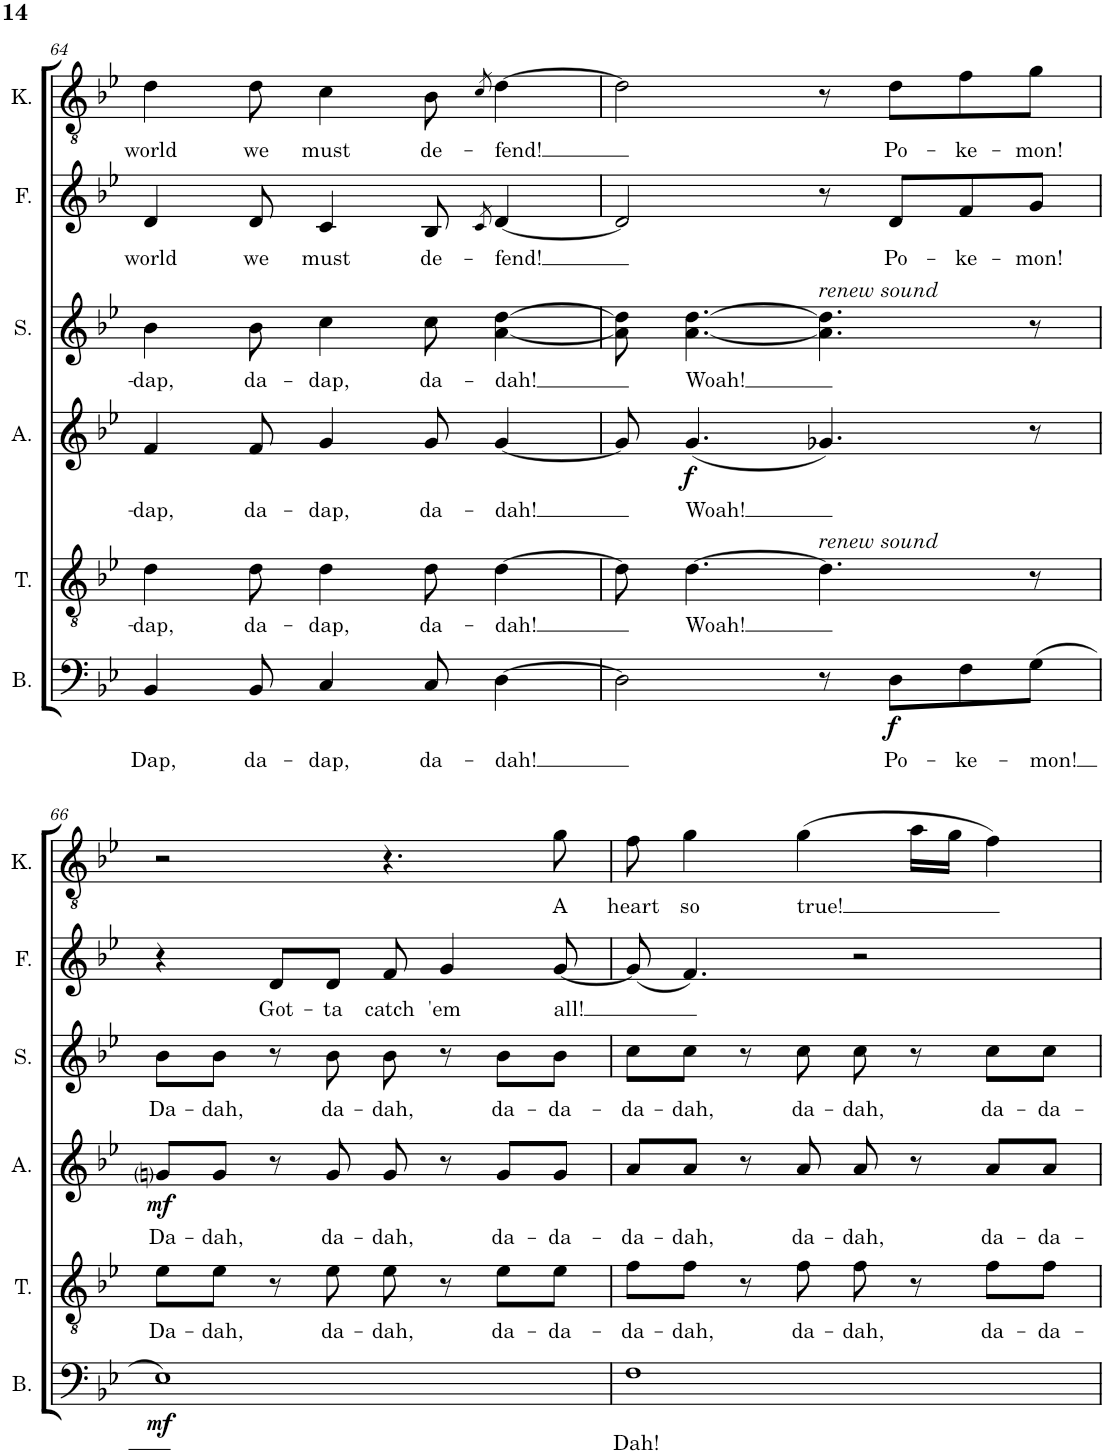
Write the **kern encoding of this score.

**kern	**text	**dynam	**kern	**text	**kern	**text	**dynam	**kern	**text	**kern	**text	**kern	**text
*part6	*part6	*part6	*part5	*part5	*part4	*part4	*part4	*part3	*part3	*part2	*part2	*part1	*part1
*staff6	*staff6	*staff6	*staff5	*staff5	*staff4	*staff4	*staff4	*staff3	*staff3	*staff2	*staff2	*staff1	*staff1
*I"Bass	*	*	*I"Tenor	*	*I"Alto	*	*	*I"Soprano	*	*I"Friend	*	*I"Ketchum	*
*I'B.	*	*	*I'T.	*	*I'A.	*	*	*I'S.	*	*I'F.	*	*I'K.	*
!!LO:PB:g=z
*clefF4	*	*	*clefGv2	*	*clefG2	*	*	*clefG2	*	*clefG2	*	*clefGv2	*
*k[b-e-]	*	*	*k[b-e-]	*	*k[b-e-]	*	*	*k[b-e-]	*	*k[b-e-]	*	*k[b-e-]	*
*M4/4	*	*	*M4/4	*	*M4/4	*	*	*M4/4	*	*M4/4	*	*M4/4	*
=64	=64	=64	=64	=64	=64	=64	=64	=64	=64	=64	=64	=64	=64
!	!LO:LY:b	!	!	!LO:LY:b	!	!LO:LY:b	!	!	!LO:LY:b	!	!LO:LY:b	!	!LO:LY:b
4BB-/	-Dap,	.	4d\	-dap,	4f/	-dap,	.	4b-\	-dap,	4d/	world	4d\	world
!	!LO:LY:b	!	!	!LO:LY:b	!	!LO:LY:b	!	!	!LO:LY:b	!	!LO:LY:b	!	!LO:LY:b
8BB-/	da-	.	8d\	da-	8f/	da-	.	8b-\	da-	8d/	we	8d\	we
!	!LO:LY:b	!	!	!LO:LY:b	!	!LO:LY:b	!	!	!LO:LY:b	!	!LO:LY:b	!	!LO:LY:b
4C/	-dap,	.	4d\	-dap,	4g/	-dap,	.	4cc\	-dap,	4c/	must	4c\	must
!	!LO:LY:b	!	!	!LO:LY:b	!	!LO:LY:b	!	!	!LO:LY:b	!	!LO:LY:b	!	!LO:LY:b
8C/	da-	.	8d\	da-	8g/	da-	.	8cc\	da-	8B-/	de-	8B-\	de-
.	.	.	.	.	.	.	.	.	.	8qc/	.	8qc/	.
!	!LO:LY:b	!	!	!LO:LY:b	!	!LO:LY:b	!	!	!LO:LY:b	!	!LO:LY:b	!	!LO:LY:b
[4D\	-dah!	.	[4d\	-dah!	[4g/	-dah!	.	[4a\ [4dd\	-dah!	[4d/	-fend!	[4d\	-fend!
=65	=65	=65	=65	=65	=65	=65	=65	=65	=65	=65	=65	=65	=65
2D\]	.	.	8d\]	.	8g/]	.	.	8a\] 8dd\]	.	2d/]	.	2d\]	.
!	!	!	!	!LO:LY:b	!	!LO:LY:b	!LO:DY:b	!	!LO:LY:b	!	!	!	!
.	.	.	[4.d\	Woah!	(4.g/	Woah!	f	[4.a\ [4.dd\	Woah!	.	.	.	.
!	!	!	!	!	!	!	!	!LO:TX:a:i:t=renew sound	!	!	!	!	!
!	!	!	!LO:TX:a:i:t=renew sound	!	!	!	!	!	!	!	!	!	!
8r	.	.	4.d\]	.	4.g-X/)	.	.	4.a\] 4.dd\]	.	8r	.	8r	.
!	!LO:LY:b	!LO:DY:b	!	!	!	!	!	!	!	!	!LO:LY:b	!	!LO:LY:b
8D\L	Po-	f	.	.	.	.	.	.	.	8d/L	Po-	8d\L	Po-
!	!LO:LY:b	!	!	!	!	!	!	!	!	!	!LO:LY:b	!	!LO:LY:b
8F\	-ke-	.	.	.	.	.	.	.	.	8f/	-ke-	8f\	-ke-
!	!LO:LY:b	!	!	!	!	!	!	!	!	!	!LO:LY:b	!	!LO:LY:b
(8G\J	-mon!	.	8r	.	8r	.	.	8r	.	8g/J	-mon!	8g\J	-mon!
!!LO:LB:g=z
=66	=66	=66	=66	=66	=66	=66	=66	=66	=66	=66	=66	=66	=66
!	!	!LO:DY:b	!	!LO:LY:b	!	!LO:LY:b	!LO:DY:b	!	!LO:LY:b	!	!	!	!
1E-)	.	mf	8e-\L	Da-	8gni/L	Da-	mf	8b-\L	Da-	4r	.	2r	.
!	!	!	!	!LO:LY:b	!	!LO:LY:b	!	!	!LO:LY:b	!	!	!	!
.	.	.	8e-\J	-dah,	8g/J	-dah,	.	8b-\J	-dah,	.	.	.	.
!	!	!	!	!	!	!	!	!	!	!	!LO:LY:b	!	!
.	.	.	8r	.	8r	.	.	8r	.	8d/L	Got-	.	.
!	!	!	!	!LO:LY:b	!	!LO:LY:b	!	!	!LO:LY:b	!	!LO:LY:b	!	!
.	.	.	8e-\	da-	8g/	da-	.	8b-\	da-	8d/J	-ta	.	.
!	!	!	!	!LO:LY:b	!	!LO:LY:b	!	!	!LO:LY:b	!	!LO:LY:b	!	!
.	.	.	8e-\	-dah,	8g/	-dah,	.	8b-\	-dah,	8f/	catch	4.r	.
!	!	!	!	!	!	!	!	!	!	!	!LO:LY:b	!	!
.	.	.	8r	.	8r	.	.	8r	.	4g/	'em	.	.
!	!	!	!	!LO:LY:b	!	!LO:LY:b	!	!	!LO:LY:b	!	!	!	!
.	.	.	8e-\L	da-	8g/L	da-	.	8b-\L	da-	.	.	.	.
!	!	!	!	!LO:LY:b	!	!LO:LY:b	!	!	!LO:LY:b	!	!LO:LY:b	!	!LO:LY:b
.	.	.	8e-\J	-da-	8g/J	-da-	.	8b-\J	-da-	[8g/	all!	8g\	A
=67	=67	=67	=67	=67	=67	=67	=67	=67	=67	=67	=67	=67	=67
!	!LO:LY:b	!	!	!LO:LY:b	!	!LO:LY:b	!	!	!LO:LY:b	!	!	!	!LO:LY:b
1F	Dah!	.	8f\L	-da-	8a/L	-da-	.	8cc\L	-da-	(8g/]	.	8f\	heart
!	!	!	!	!LO:LY:b	!	!LO:LY:b	!	!	!LO:LY:b	!	!	!	!LO:LY:b
.	.	.	8f\J	-dah,	8a/J	-dah,	.	8cc\J	-dah,	4.f/)	.	4g\	so
.	.	.	8r	.	8r	.	.	8r	.	.	.	.	.
!	!	!	!	!LO:LY:b	!	!LO:LY:b	!	!	!LO:LY:b	!	!	!	!LO:LY:b
.	.	.	8f\	da-	8a/	da-	.	8cc\	da-	.	.	(4g\	true!
!	!	!	!	!LO:LY:b	!	!LO:LY:b	!	!	!LO:LY:b	!	!	!	!
.	.	.	8f\	-dah,	8a/	-dah,	.	8cc\	-dah,	2r	.	.	.
.	.	.	8r	.	8r	.	.	8r	.	.	.	16a\LL	.
.	.	.	.	.	.	.	.	.	.	.	.	16g\JJ	.
!	!	!	!	!LO:LY:b	!	!LO:LY:b	!	!	!LO:LY:b	!	!	!	!
.	.	.	8f\L	da-	8a/L	da-	.	8cc\L	da-	.	.	4f\)	.
!	!	!	!	!LO:LY:b	!	!LO:LY:b	!	!	!LO:LY:b	!	!	!	!
.	.	.	8f\J	-da-	8a/J	-da-	.	8cc\J	-da-	.	.	.	.
=	=	=	=	=	=	=	=	=	=	=	=	=	=
*-	*-	*-	*-	*-	*-	*-	*-	*-	*-	*-	*-	*-	*-
